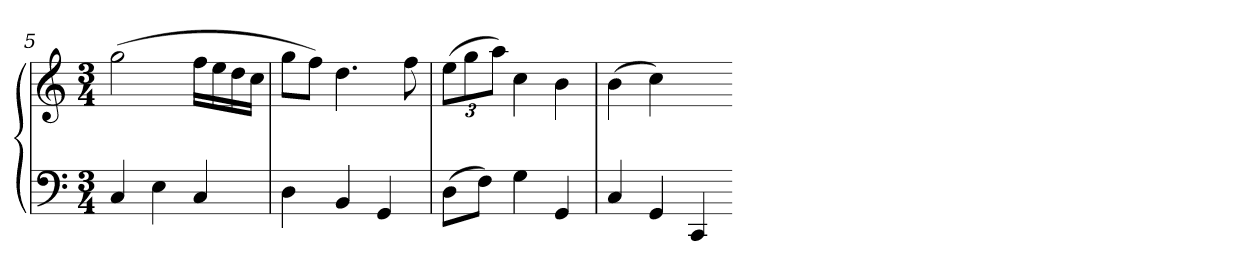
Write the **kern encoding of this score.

**kern	**kern
*part1	*part1
*staff2	*staff1
*clefF4	*clefG2
*k[]	*k[]
*C:	*C:
*M3/4	*M3/4
=5	=5
4C	(2gg
4E	.
4C	16ffLL
.	16ee
.	16dd
.	16ccJJ
=6	=6
4D	8ggL
.	8ffJ)
4BB	4.dd
4GG	.
.	8ff
=7	=7
(8DL	(12eeL
.	12gg
8FJ)	.
.	12aaJ)
4G	4cc
4GG	4b
=8	=8
4C	(4b
4GG	4cc)
4CC	4ryy
=-	=-
*-	*-
